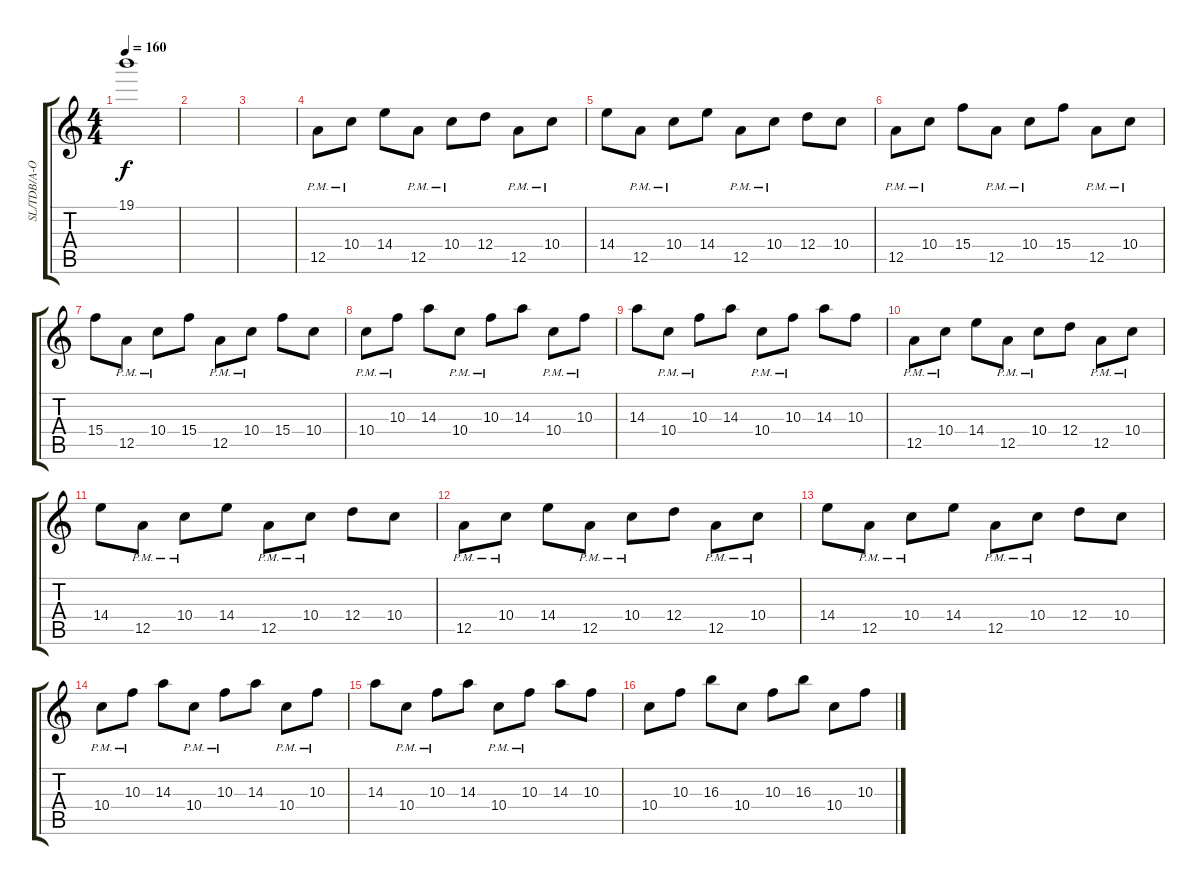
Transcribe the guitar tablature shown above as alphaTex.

\track ("SL/TDB/A-O" "SL/TDB/A-O") {instrument distortionguitar}
\staff {score tabs}
\tuning (E4 B3 G3 D3 A2 E2) {hide}
\ts (4 4)
\tempo 160
\clef g2
\ks c
19.1{t}.1{dy f} |
|
|
12.5{pm}.8 10.4{pm}.8 14.4.8 12.5{pm}.8 10.4{pm}.8 12.4.8 12.5{pm}.8 10.4{pm}.8 |
14.4.8 12.5{pm}.8 10.4{pm}.8 14.4.8 12.5{pm}.8 10.4{pm}.8 12.4.8 10.4.8 |
12.5{pm}.8 10.4{pm}.8 15.4.8 12.5{pm}.8 10.4{pm}.8 15.4.8 12.5{pm}.8 10.4{pm}.8 |
15.4.8 12.5{pm}.8 10.4{pm}.8 15.4.8 12.5{pm}.8 10.4{pm}.8 15.4.8 10.4.8 |
10.4{pm}.8 10.3{pm}.8 14.3.8 10.4{pm}.8 10.3{pm}.8 14.3.8 10.4{pm}.8 10.3{pm}.8 |
14.3.8 10.4{pm}.8 10.3{pm}.8 14.3.8 10.4{pm}.8 10.3{pm}.8 14.3.8 10.3.8 |
12.5{pm}.8 10.4{pm}.8 14.4.8 12.5{pm}.8 10.4{pm}.8 12.4.8 12.5{pm}.8 10.4{pm}.8 |
14.4.8 12.5{pm}.8 10.4{pm}.8 14.4.8 12.5{pm}.8 10.4{pm}.8 12.4.8 10.4.8 |
12.5{pm}.8 10.4{pm}.8 14.4.8 12.5{pm}.8 10.4{pm}.8 12.4.8 12.5{pm}.8 10.4{pm}.8 |
14.4.8 12.5{pm}.8 10.4{pm}.8 14.4.8 12.5{pm}.8 10.4{pm}.8 12.4.8 10.4.8 |
10.4{pm}.8 10.3{pm}.8 14.3.8 10.4{pm}.8 10.3{pm}.8 14.3.8 10.4{pm}.8 10.3{pm}.8 |
14.3.8 10.4{pm}.8 10.3{pm}.8 14.3.8 10.4{pm}.8 10.3{pm}.8 14.3.8 10.3.8 |
10.4.8 10.3.8 16.3.8 10.4.8 10.3.8 16.3.8 10.4.8 10.3.8
